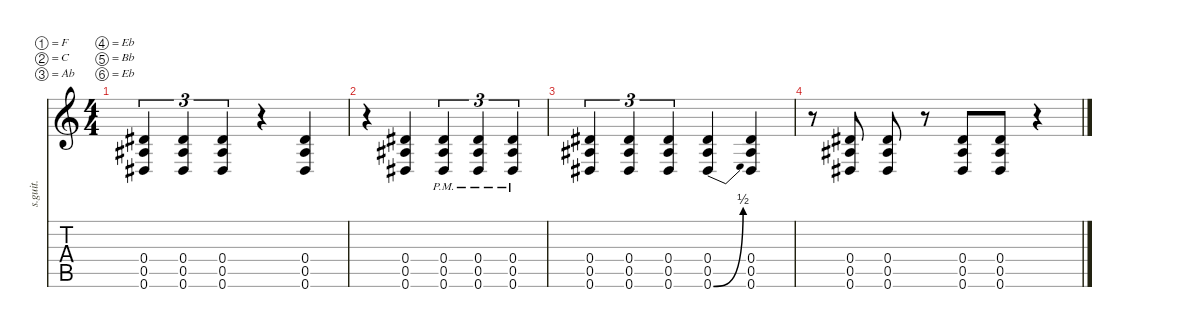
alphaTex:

\defaultSystemsLayout 4
\hideDynamics
\bracketExtendMode nobrackets
\track ("Track 1" "s.guit.") {instrument distortionguitar}
\staff {score tabs}
\tuning (F4 C4 Ab3 Eb3 Bb2 Eb2)
\ts (4 4)
\tempo (163 hide)
\clef g2
\ks c
(0.4{acc #} 0.5{acc #} 0.6{acc #}).4{tu (3 2) dy f} (0.4{acc #} 0.5{acc #} 0.6{acc #}).4{tu (3 2)} (0.4{acc #} 0.5{acc #} 0.6{acc #}).4{tu (3 2)} r.4 (0.4{acc #} 0.5{acc #} 0.6{acc #}).4 |
r.4 (0.4{acc #} 0.5{acc #} 0.6{acc #}).4 (0.4{pm acc #} 0.5{pm acc #} 0.6{pm acc #}).4{tu (3 2)} (0.4{pm acc #} 0.5{pm acc #} 0.6{pm acc #}).4{tu (3 2)} (0.4{pm acc #} 0.5{pm acc #} 0.6{pm acc #}).4{tu (3 2)} |
(0.4{acc #} 0.5{acc #} 0.6{acc #}).4{tu (3 2)} (0.4{acc #} 0.5{acc #} 0.6{acc #}).4{tu (3 2)} (0.4{acc #} 0.5{acc #} 0.6{acc #}).4{tu (3 2)} (0.4{acc #} 0.5{acc #} 0.6{be (bend 0 0 0 2) acc #}).4 (0.4{acc #} 0.5{acc #} 0.6{acc #}).4 |
r.8 (0.4{acc #} 0.5{acc #} 0.6{acc #}).8 (0.4{acc #} 0.5{acc #} 0.6{acc #}).8 r.8 (0.4{acc #} 0.5{acc #} 0.6{acc #}).8 (0.4{acc #} 0.5{acc #} 0.6{acc #}).8 r.4
